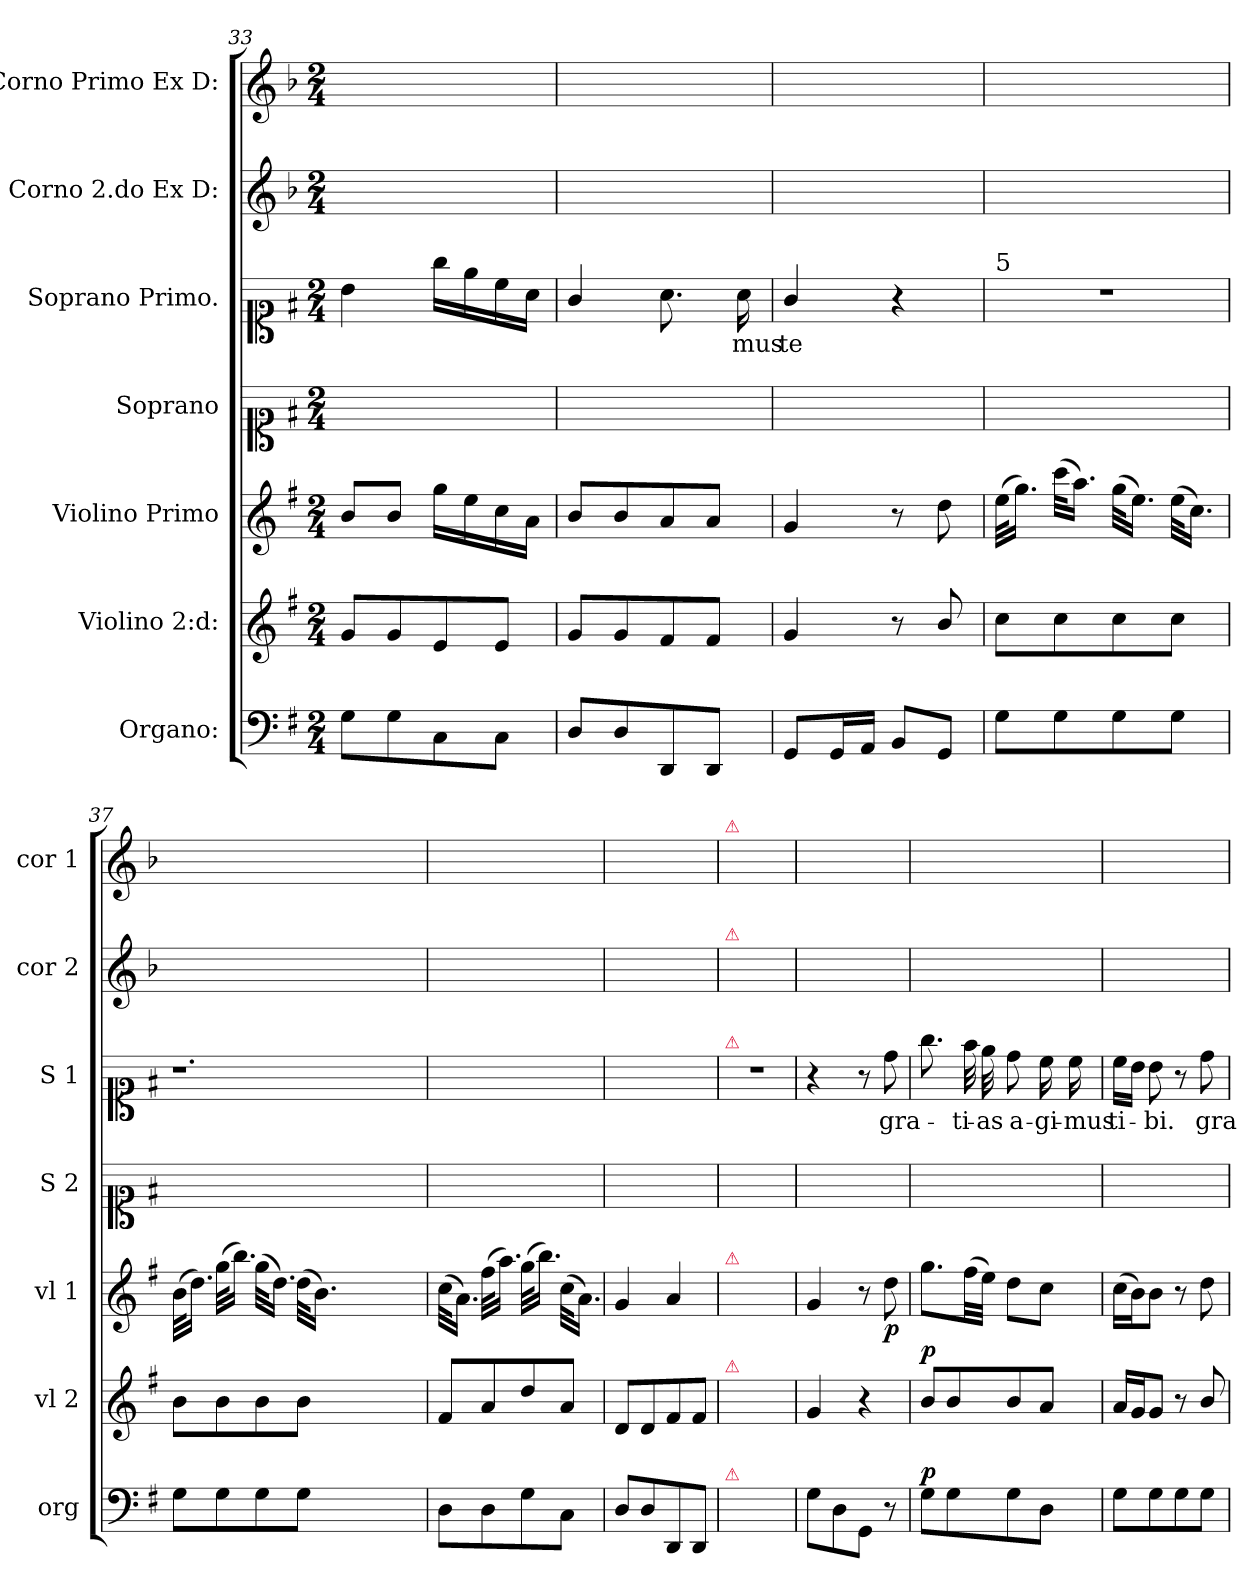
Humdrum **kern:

**kern	**dynam	**kern	**dynam	**kern	**dynam	**kern	**kern	**text	**kern	**kern
*part7	*part7	*part6	*part6	*part5	*part5	*part4	*part3	*part3	*part2	*part1
*staff7	*staff7	*staff6	*staff6	*staff5	*staff5	*staff4	*staff3	*staff3	*staff2	*staff1
*I"Organo:	*	*I"Violino 2:d:	*	*I"Violino Primo	*	*I"Soprano	*I"Soprano Primo.	*	*I"Corno 2.do Ex D:	*I"Corno Primo Ex D:
*I'org	*	*I'vl 2	*	*I'vl 1	*	*I'S 2	*I'S 1	*	*I'cor 2	*I'cor 1
*clefF4	*	*clefG2	*	*clefG2	*	*clefC1	*clefC1	*	*clefG2	*clefG2
*	*	*	*	*	*	*	*	*	*ITrd6c10	*ITrd6c10
*k[f#]	*	*k[f#]	*	*k[f#]	*	*k[f#]	*k[f#]	*	*k[f#]	*k[f#]
*G:	*	*G:	*	*G:	*	*G:	*G:	*	*G:	*G:
*M2/4	*	*M2/4	*	*M2/4	*	*M2/4	*M2/4	*	*M2/4	*M2/4
=33	=33	=33	=33	=33	=33	=33	=33	=33	=33	=33
8G\L	.	8g/L	.	8b/L	.	2ryy	4b\	.	2ryy	2ryy
8G\	.	8g/	.	8b/J	.	.	.	.	.	.
8C\	.	8e/	.	16gg\LL	.	.	16gg\LL	.	.	.
.	.	.	.	16ee\	.	.	16ee\	.	.	.
8C\J	.	8e/J	.	16cc\	.	.	16cc\	.	.	.
.	.	.	.	16a\JJ	.	.	16a\JJ	.	.	.
=34	=34	=34	=34	=34	=34	=34	=34	=34	=34	=34
8D/L	.	8g/L	.	8b/L	.	2ryy	4g/	.	2ryy	2ryy
8D/	.	8g/	.	8b/	.	.	.	.	.	.
8DD/	.	8f#/	.	8a/	.	.	8.a\	.	.	.
8DD/J	.	8f#/J	.	8a/J	.	.	.	.	.	.
.	.	.	.	.	.	.	16a\	-mus	.	.
=35	=35	=35	=35	=35	=35	=35	=35	=35	=35	=35
8GG/L	.	4g/	.	4g/	.	2ryy	4g/	te	2ryy	2ryy
16GG/L	.	.	.	.	.	.	.	.	.	.
16AA/JJ	.	.	.	.	.	.	.	.	.	.
8BB/L	.	8r	.	8r	.	.	4r	.	.	.
8GG/J	.	8b/	.	8dd\	For	.	.	.	.	.
=36	=36	=36	=36	=36	=36	=36	=36	=36	=36	=36
!	!	!	!	!	!	!	!LO:TX:a:t=5	!	!	!
8G\L	For	8cc\L	For	(32ee\KLL	.	2ryy	2r	.	2ryy	2ryy
.	.	.	.	16.gg\JJ)	.	.	.	.	.	.
8G\	.	8cc\	.	(32ccc\KLL	.	.	.	.	.	.
.	.	.	.	16.aa\JJ)	.	.	.	.	.	.
8G\	.	8cc\	.	(32gg\KLL	.	.	.	.	.	.
.	.	.	.	16.ee\JJ)	.	.	.	.	.	.
8G\J	.	8cc\J	.	(32ee\KLL	.	.	.	.	.	.
.	.	.	.	16.cc\JJ)	.	.	.	.	.	.
=37	=37	=37	=37	=37	=37	=37	=37	=37	=37	=37
8G\L	.	8b\L	.	(32b\KLL	.	2ryy	1.r	.	2ryy	2ryy
.	.	.	.	16.dd\JJ)	.	.	.	.	.	.
8G\	.	8b\	.	(32gg\KLL	.	.	.	.	.	.
.	.	.	.	16.bb\JJ)	.	.	.	.	.	.
8G\	.	8b\	.	(32gg\KLL	.	.	.	.	.	.
.	.	.	.	16.dd\JJ)	.	.	.	.	.	.
8G\J	.	8b\J	.	(32dd\KLL	.	.	.	.	.	.
.	.	.	.	16.b\JJ)	.	.	.	.	.	.
1ryy	.	1ryy	.	1ryy	.	1ryy	.	.	1ryy	1ryy
=38	=38	=38	=38	=38	=38	=38	=38	=38	=38	=38
8D\L	.	8f#/L	.	(32cc\KLL	.	2ryy	2ryy	.	2ryy	2ryy
.	.	.	.	16.a\JJ)	.	.	.	.	.	.
8D\	.	8a/	.	(32ff#\KLL	.	.	.	.	.	.
.	.	.	.	16.aa\JJ)	.	.	.	.	.	.
8G\	.	8dd/	.	(32gg\KLL	.	.	.	.	.	.
.	.	.	.	16.bb\JJ)	.	.	.	.	.	.
8C\J	.	8a/J	.	(32cc\KLL	.	.	.	.	.	.
.	.	.	.	16.a\JJ)	.	.	.	.	.	.
=39	=39	=39	=39	=39	=39	=39	=39	=39	=39	=39
8D/L	.	8d/L	.	4g/	.	2ryy	2ryy	.	2ryy	2ryy
8D/	.	8d/	.	.	.	.	.	.	.	.
8DD/	.	8f#/	.	4a/	.	.	.	.	.	.
8DD/J	.	8f#/J	.	.	.	.	.	.	.	.
=40	=40	=40	=40	=40	=40	=40	=40	=40	=40	=40
!	!	!	!	!	!	!	!	!	!	!LO:TX:a:color=crimson:t=⚠
!	!	!	!	!	!	!	!	!	!LO:TX:a:color=crimson:t=⚠	!
!	!	!	!	!	!	!	!LO:TX:a:color=crimson:t=⚠	!	!	!
!	!	!	!	!LO:TX:a:color=crimson:t=⚠	!	!	!	!	!	!
!	!	!LO:TX:a:color=crimson:t=⚠	!	!	!	!	!	!	!	!
!LO:TX:a:color=crimson:t=⚠	!	!	!	!	!	!	!	!	!	!
2ryy	.	2ryy	.	2ryy	.	2ryy	2r	.	2ryy	2ryy
=41	=41	=41	=41	=41	=41	=41	=41	=41	=41	=41
8G\L	.	4g/	.	4g/	.	2ryy	4r	.	2ryy	2ryy
8D\	.	.	.	.	.	.	.	.	.	.
8GG\J	.	4r	.	8r	.	.	8r	.	.	.
8r	.	.	.	8dd\	p	.	8dd\	gra-	.	.
=42	=42	=42	=42	=42	=42	=42	=42	=42	=42	=42
!	!LO:DY:a	!	!LO:DY:a	!	!	!	!	!	!	!
8G\L	p	8b/L	p	8.gg\L	.	2ryy	8.gg\	.	2ryy	2ryy
8G\	.	8b/	.	.	.	.	.	.	.	.
.	.	.	.	(32ff#\LL	.	.	32ff#\	-ti-	.	.
.	.	.	.	32ee\JJJ)	.	.	32ee\	-as	.	.
8G\	.	8b/	.	8dd\L	.	.	8dd\	a-	.	.
8D\J	.	8a/J	.	8cc\J	.	.	16cc\	-gi-	.	.
.	.	.	.	.	.	.	16cc\	-mus	.	.
=43	=43	=43	=43	=43	=43	=43	=43	=43	=43	=43
8G\L	.	16a/LL	.	(16cc\LL	.	2ryy	16cc\LL	ti-	2ryy	2ryy
.	.	16g/J	.	16b\J)	.	.	16b\JJ	.	.	.
8G\	.	8g/J	.	8b\J	.	.	8b\	-bi.	.	.
8G\	.	8r	.	8r	.	.	8r	.	.	.
8G\J	.	8b/	.	8dd\	.	.	8dd\	gra-	.	.
=	=	=	=	=	=	=	=	=	=	=
*-	*-	*-	*-	*-	*-	*-	*-	*-	*-	*-
